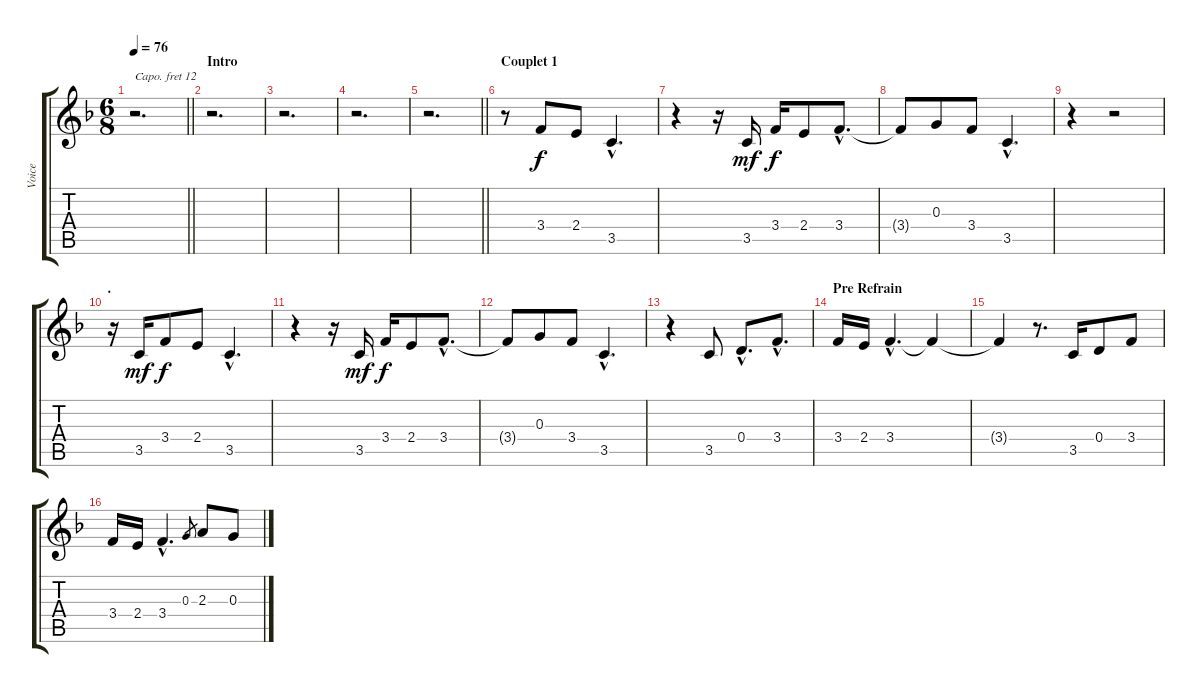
\track ("Voice" "Voice") {instrument lead1square}
\staff {score tabs}
\capo 12
\tuning (E4 B3 G3 D3 A2 E2) {hide}
\ts (6 8)
\tempo 76
\clef g2
\barLineRight lightlight
\ks f
r.2{d dy f instrument lead1square} |
\section ("" "Intro")
r.2{d} |
r.2{d} |
r.2{d} |
\barLineRight lightlight
r.2{d} |
\section ("" "Couplet 1")
r.8 3.4.8 2.4.8 3.5{hac}.4{d} |
r.4 r.16 3.5.16{dy mf} 3.4.16{dy f} 2.4.8 3.4{hac}.8{d} |
3.4{t}.8 0.3.8 3.4.8 3.5{hac}.4{d} |
r.4 r.2 |
\section ("" ".")
r.16 3.5.16{dy mf} 3.4.8{dy f} 2.4.8 3.5{hac}.4{d} |
r.4 r.16 3.5.16{dy mf} 3.4.16{dy f} 2.4.8 3.4{hac}.8{d} |
3.4{t}.8 0.3.8 3.4.8 3.5{hac}.4{d} |
r.4 3.5.8 0.4{hac}.8{d} 3.4{hac}.8{d} |
\section ("" "Pre Refrain")
3.4.16 2.4.16 3.4{hac}.4{d} 3.4{t}.4 |
3.4{t}.4 r.8{d} 3.5.16 0.4.8 3.4.8 |
3.4.16 2.4.16 3.4{hac}.4{d} 0.3.8{gr} 2.3.8 0.3.8
